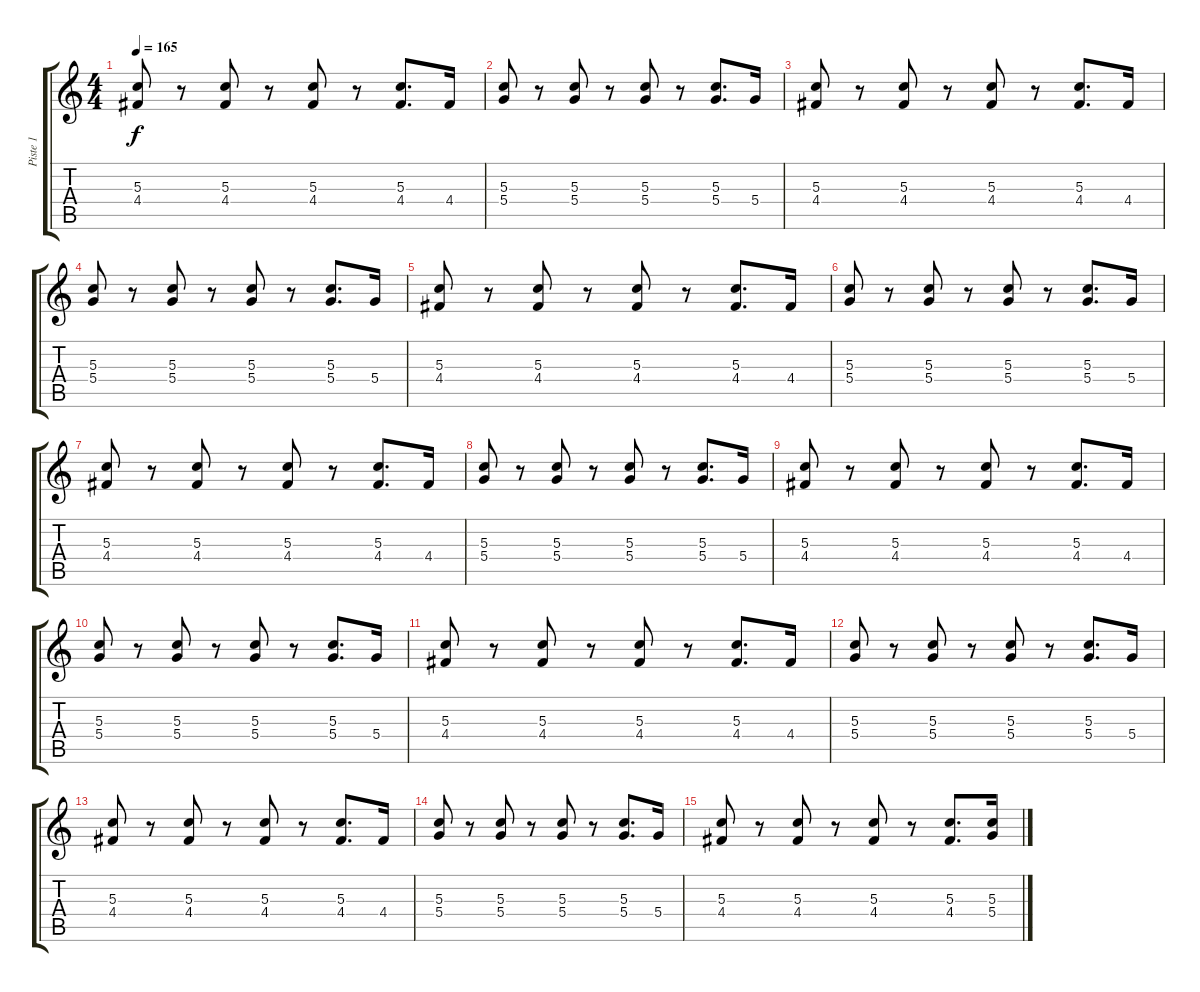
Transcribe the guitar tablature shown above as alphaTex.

\track ("Piste 1" "Piste 1") {instrument distortionguitar}
\staff {score tabs}
\tuning (E4 B3 G3 D3 A2 E2) {hide}
\ts (4 4)
\tempo 165
\clef g2
\ks c
(5.3 4.4).8{dy f} r.8 (5.3 4.4).8 r.8 (5.3 4.4).8 r.8 (5.3 4.4).8{d} 4.4.16 |
(5.3 5.4).8 r.8 (5.3 5.4).8 r.8 (5.3 5.4).8 r.8 (5.3 5.4).8{d} 5.4.16 |
(5.3 4.4).8 r.8 (5.3 4.4).8 r.8 (5.3 4.4).8 r.8 (5.3 4.4).8{d} 4.4.16 |
(5.3 5.4).8 r.8 (5.3 5.4).8 r.8 (5.3 5.4).8 r.8 (5.3 5.4).8{d} 5.4.16 |
(5.3 4.4).8 r.8 (5.3 4.4).8 r.8 (5.3 4.4).8 r.8 (5.3 4.4).8{d} 4.4.16 |
(5.3 5.4).8 r.8 (5.3 5.4).8 r.8 (5.3 5.4).8 r.8 (5.3 5.4).8{d} 5.4.16 |
(5.3 4.4).8 r.8 (5.3 4.4).8 r.8 (5.3 4.4).8 r.8 (5.3 4.4).8{d} 4.4.16 |
(5.3 5.4).8 r.8 (5.3 5.4).8 r.8 (5.3 5.4).8 r.8 (5.3 5.4).8{d} 5.4.16 |
(5.3 4.4).8 r.8 (5.3 4.4).8 r.8 (5.3 4.4).8 r.8 (5.3 4.4).8{d} 4.4.16 |
(5.3 5.4).8 r.8 (5.3 5.4).8 r.8 (5.3 5.4).8 r.8 (5.3 5.4).8{d} 5.4.16 |
(5.3 4.4).8 r.8 (5.3 4.4).8 r.8 (5.3 4.4).8 r.8 (5.3 4.4).8{d} 4.4.16 |
(5.3 5.4).8 r.8 (5.3 5.4).8 r.8 (5.3 5.4).8 r.8 (5.3 5.4).8{d} 5.4.16 |
(5.3 4.4).8 r.8 (5.3 4.4).8 r.8 (5.3 4.4).8 r.8 (5.3 4.4).8{d} 4.4.16 |
(5.3 5.4).8 r.8 (5.3 5.4).8 r.8 (5.3 5.4).8 r.8 (5.3 5.4).8{d} 5.4.16 |
(5.3 4.4).8 r.8 (5.3 4.4).8 r.8 (5.3 4.4).8 r.8 (5.3 4.4).8{d} (5.3 5.4).16
